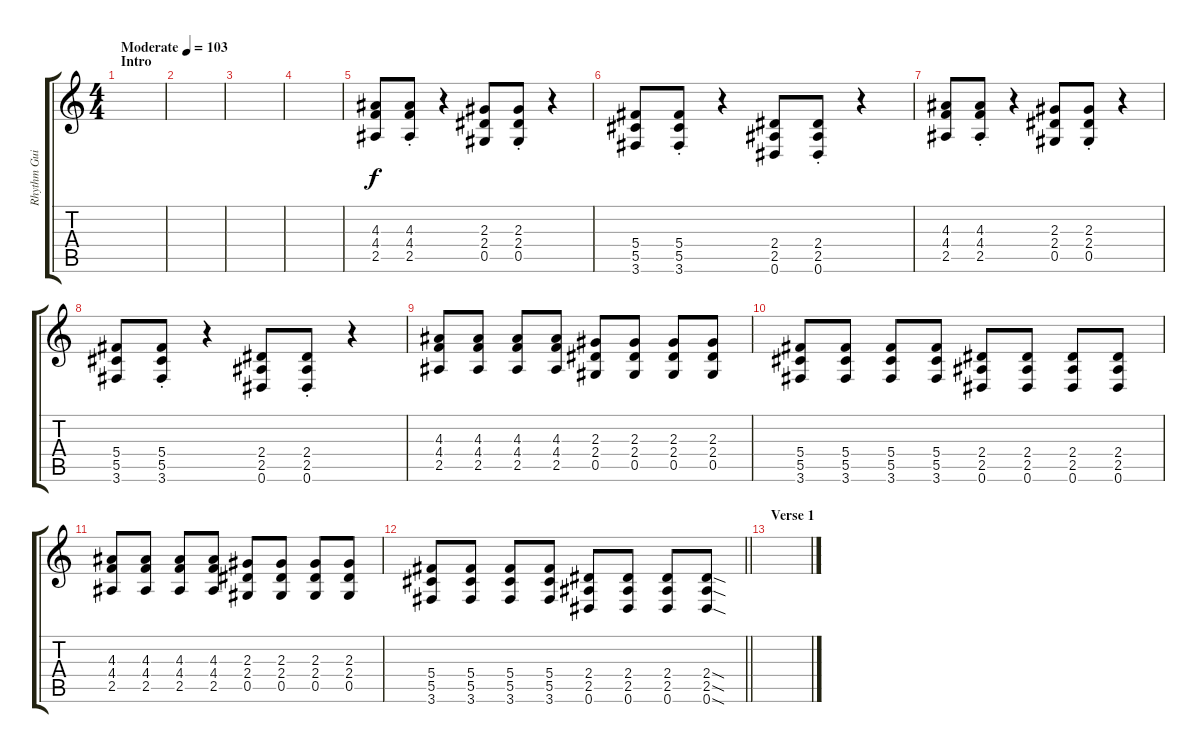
\track ("Rhythm Guitar" "Rhythm Gui") {instrument overdrivenguitar}
\staff {score tabs}
\tuning (Eb4 Bb3 Gb3 Db3 Ab2 Eb2) {hide}
\ts (4 4)
\section ("" "Intro")
\tempo (103 "Moderate")
\clef g2
\ks c
|
|
|
|
(4.3 4.4 2.5).8 (4.3{st} 4.4{st} 2.5{st}).8 r.4 (2.3 2.4 0.5).8 (2.3{st} 2.4{st} 0.5{st}).8 r.4 |
(5.4 5.5 3.6).8 (5.4{st} 5.5{st} 3.6{st}).8 r.4 (2.4 2.5 0.6).8 (2.4{st} 2.5{st} 0.6{st}).8 r.4 |
(4.3 4.4 2.5).8 (4.3{st} 4.4{st} 2.5{st}).8 r.4 (2.3 2.4 0.5).8 (2.3{st} 2.4{st} 0.5{st}).8 r.4 |
(5.4 5.5 3.6).8 (5.4{st} 5.5{st} 3.6{st}).8 r.4 (2.4 2.5 0.6).8 (2.4{st} 2.5{st} 0.6{st}).8 r.4 |
(4.3 4.4 2.5).8 (4.3 4.4 2.5).8 (4.3 4.4 2.5).8 (4.3 4.4 2.5).8 (2.3 2.4 0.5).8 (2.3 2.4 0.5).8 (2.3 2.4 0.5).8 (2.3 2.4 0.5).8 |
(5.4 5.5 3.6).8 (5.4 5.5 3.6).8 (5.4 5.5 3.6).8 (5.4 5.5 3.6).8 (2.4 2.5 0.6).8 (2.4 2.5 0.6).8 (2.4 2.5 0.6).8 (2.4 2.5 0.6).8 |
(4.3 4.4 2.5).8 (4.3 4.4 2.5).8 (4.3 4.4 2.5).8 (4.3 4.4 2.5).8 (2.3 2.4 0.5).8 (2.3 2.4 0.5).8 (2.3 2.4 0.5).8 (2.3 2.4 0.5).8 |
\barLineRight lightlight
(5.4 5.5 3.6).8 (5.4 5.5 3.6).8 (5.4 5.5 3.6).8 (5.4 5.5 3.6).8 (2.4 2.5 0.6).8 (2.4 2.5 0.6).8 (2.4 2.5 0.6).8 (2.4{sod} 2.5{sod} 0.6{sod}).8 |
\section ("" "Verse 1")
